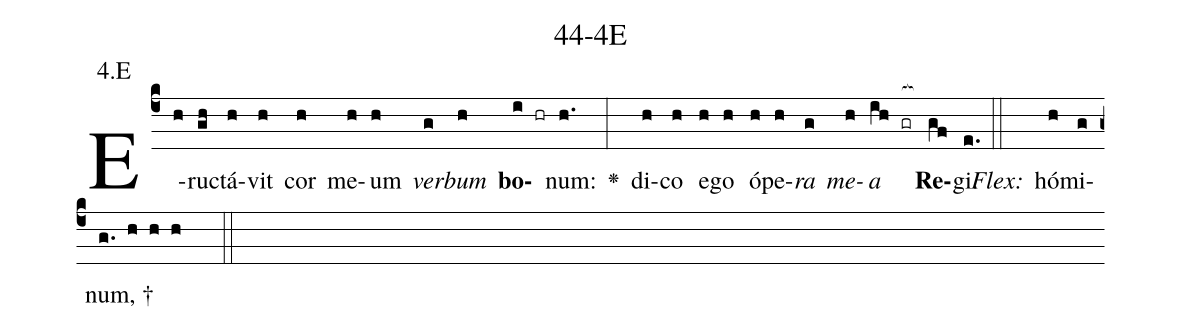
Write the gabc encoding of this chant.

name: 44-4E;
annotation: 4.E;
%%
(c4)E(h)ruc(gh)tá(h)vit(h) cor(h) me(h)um(h) <i>ver</i>(g)<i>bum</i>(h) <b>bo</b>(i hr)num:(h.) <v>\greheightstar</v>(:) di(h)co(h) e(h)go(h) ó(h)pe(h)<i>ra</i>(g) <i>me</i>(h)<i>a</i>(ih gr[ocb:1{]) <b>Re</b>(gf[ocb:0}])gi.(e.) (::)
<i>Flex:</i>()  hó(h)mi(g)num, †(g. h h h  ::)

%E(h) u(g) o(h) u(ih) a(gf) e.(e.) (::)
